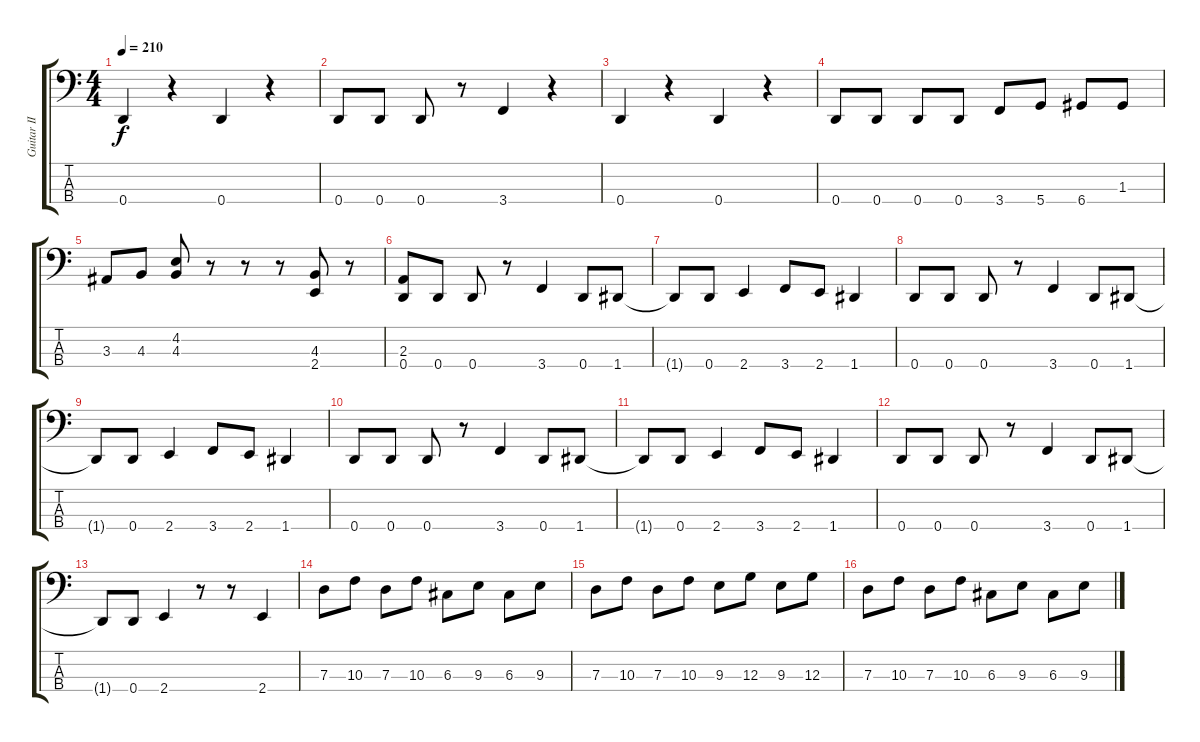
\track ("Guitar II" "Guitar II") {instrument slapbass1}
\staff {score tabs}
\tuning (F2 C2 G1 D1) {hide}
\ts (4 4)
\tempo 210
\clef f4
\ks c
0.4.4{dy f} r.4 0.4.4 r.4 |
0.4.8 0.4.8 0.4.8 r.8 3.4.4 r.4 |
0.4.4 r.4 0.4.4 r.4 |
0.4.8 0.4.8 0.4.8 0.4.8 3.4.8 5.4.8 6.4.8 1.3.8 |
3.3.8 4.3.8 (4.2 4.3).8 r.8 r.8 r.8 (4.3 2.4).8 r.8 |
(2.3 0.4).8 0.4.8 0.4.8 r.8 3.4.4 0.4.8 1.4.8 |
1.4{t}.8 0.4.8 2.4.4 3.4.8 2.4.8 1.4.4 |
0.4.8 0.4.8 0.4.8 r.8 3.4.4 0.4.8 1.4.8 |
1.4{t}.8 0.4.8 2.4.4 3.4.8 2.4.8 1.4.4 |
0.4.8 0.4.8 0.4.8 r.8 3.4.4 0.4.8 1.4.8 |
1.4{t}.8 0.4.8 2.4.4 3.4.8 2.4.8 1.4.4 |
0.4.8 0.4.8 0.4.8 r.8 3.4.4 0.4.8 1.4.8 |
1.4{t}.8 0.4.8 2.4.4 r.8 r.8 2.4.4 |
7.3.8 10.3.8 7.3.8 10.3.8 6.3.8 9.3.8 6.3.8 9.3.8 |
7.3.8 10.3.8 7.3.8 10.3.8 9.3.8 12.3.8 9.3.8 12.3.8 |
7.3.8 10.3.8 7.3.8 10.3.8 6.3.8 9.3.8 6.3.8 9.3.8
